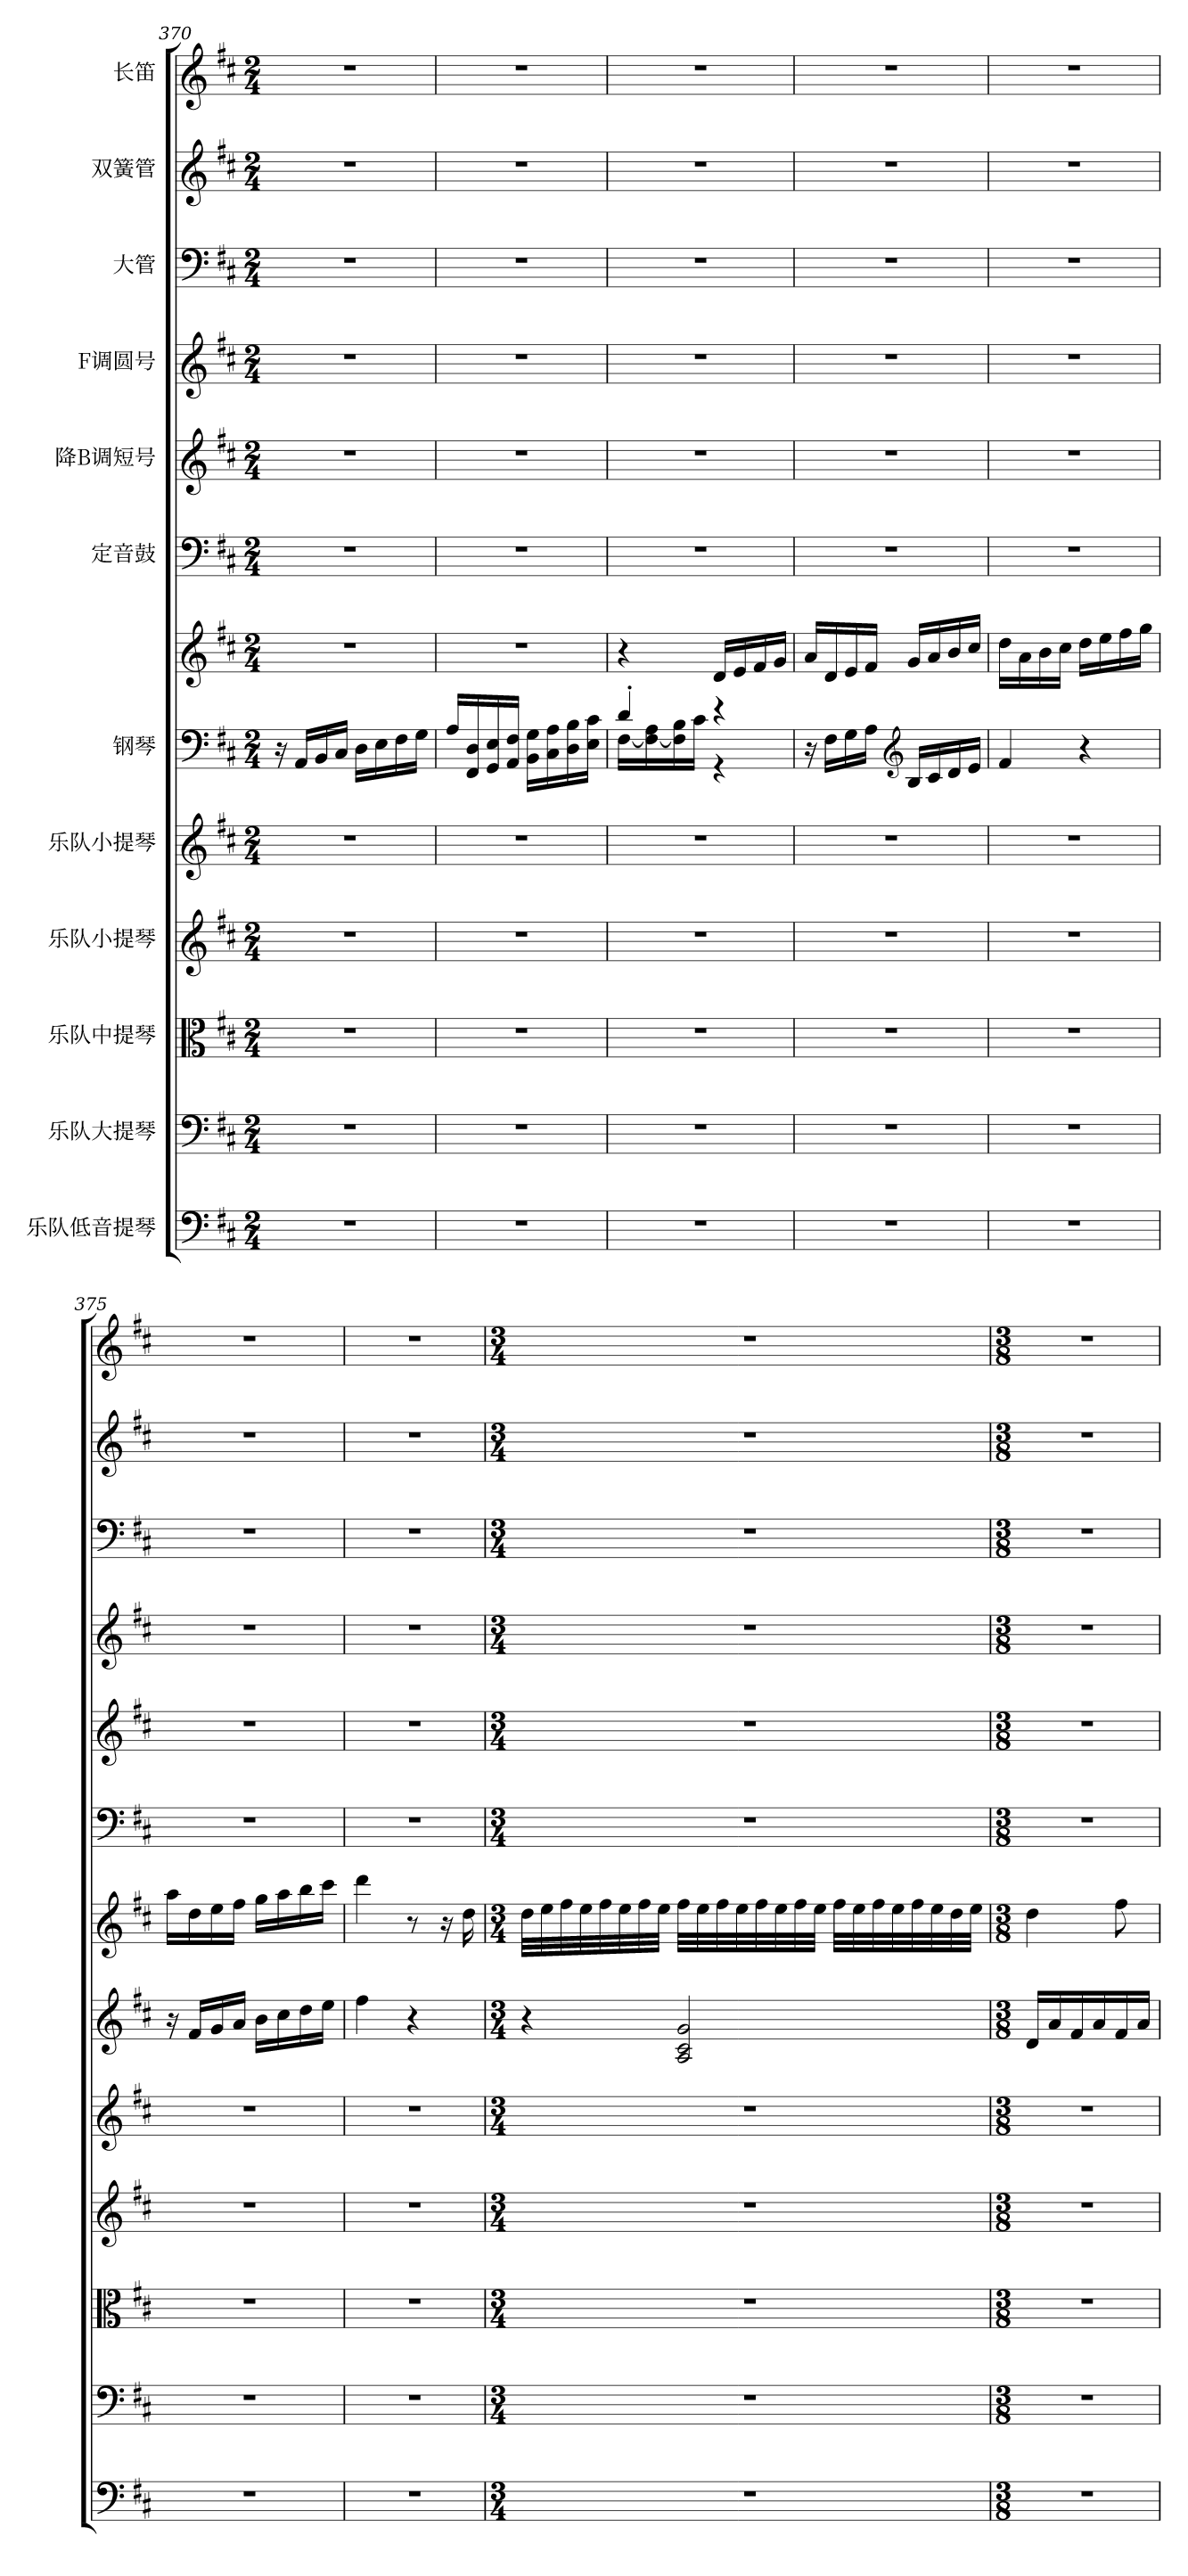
**kern	**kern	**kern	**kern	**kern	**kern	**kern	**kern	**kern	**kern	**kern	**kern	**kern
*part12	*part11	*part10	*part9	*part8	*part7	*part7	*part6	*part5	*part4	*part3	*part2	*part1
*staff13	*staff12	*staff11	*staff10	*staff9	*staff8	*staff7	*staff6	*staff5	*staff4	*staff3	*staff2	*staff1
*I"乐队低音提琴	*I"乐队大提琴	*I"乐队中提琴	*I"乐队小提琴	*I"乐队小提琴	*I"钢琴	*	*I"定音鼓	*I"降B调短号	*I"F调圆号	*I"大管	*I"双簧管	*I"长笛
*clefF4	*clefF4	*clefC3	*clefG2	*clefG2	*clefF4	*clefG2	*clefF4	*clefG2	*clefG2	*clefF4	*clefG2	*clefG2
*ITrd7c12	*	*	*	*	*	*	*	*ITrd1c2	*ITrd4c7	*	*	*
*k[f#c#]	*k[f#c#]	*k[f#c#]	*k[f#c#]	*k[f#c#]	*k[f#c#]	*k[f#c#]	*k[f#c#]	*k[]	*k[f#]	*k[f#c#]	*k[f#c#]	*k[f#c#]
*M2/4	*M2/4	*M2/4	*M2/4	*M2/4	*M2/4	*M2/4	*M2/4	*M2/4	*M2/4	*M2/4	*M2/4	*M2/4
=370	=370	=370	=370	=370	=370	=370	=370	=370	=370	=370	=370	=370
2r	2r	2r	2r	2r	16r	2r	2r	2r	2r	2r	2r	2r
.	.	.	.	.	16AA/LL	.	.	.	.	.	.	.
.	.	.	.	.	16BB/	.	.	.	.	.	.	.
.	.	.	.	.	16C#/JJ	.	.	.	.	.	.	.
.	.	.	.	.	16D\LL	.	.	.	.	.	.	.
.	.	.	.	.	16E\	.	.	.	.	.	.	.
.	.	.	.	.	16F#\	.	.	.	.	.	.	.
.	.	.	.	.	16G\JJ	.	.	.	.	.	.	.
=371	=371	=371	=371	=371	=371	=371	=371	=371	=371	=371	=371	=371
2r	2r	2r	2r	2r	16A/LL	2r	2r	2r	2r	2r	2r	2r
.	.	.	.	.	16FF#/ 16D/	.	.	.	.	.	.	.
.	.	.	.	.	16GG/ 16E/	.	.	.	.	.	.	.
.	.	.	.	.	16AA/ 16F#/JJ	.	.	.	.	.	.	.
.	.	.	.	.	16BB\ 16G\LL	.	.	.	.	.	.	.
.	.	.	.	.	16C#\ 16A\	.	.	.	.	.	.	.
.	.	.	.	.	16D\ 16B\	.	.	.	.	.	.	.
.	.	.	.	.	16E\ 16c#\JJ	.	.	.	.	.	.	.
=372	=372	=372	=372	=372	=372	=372	=372	=372	=372	=372	=372	=372
*	*	*	*	*	*^	*	*	*	*	*	*	*
2r	2r	2r	2r	2r	4d'/	[16F#\LL	4r	2r	2r	2r	2r	2r	2r
.	.	.	.	.	.	16F#\_ 16A\	.	.	.	.	.	.	.
.	.	.	.	.	.	16F#\] 16B\	.	.	.	.	.	.	.
.	.	.	.	.	.	16c#\JJ	.	.	.	.	.	.	.
.	.	.	.	.	4r	4r	16d/LL	.	.	.	.	.	.
.	.	.	.	.	.	.	16e/	.	.	.	.	.	.
.	.	.	.	.	.	.	16f#/	.	.	.	.	.	.
.	.	.	.	.	.	.	16g/JJ	.	.	.	.	.	.
*	*	*	*	*	*v	*v	*	*	*	*	*	*	*
!!LO:PB:g=z
=373	=373	=373	=373	=373	=373	=373	=373	=373	=373	=373	=373	=373
2r	2r	2r	2r	2r	16r	16a/LL	2r	2r	2r	2r	2r	2r
.	.	.	.	.	16F#\LL	16d/	.	.	.	.	.	.
.	.	.	.	.	16G\	16e/	.	.	.	.	.	.
.	.	.	.	.	16A\JJ	16f#/JJ	.	.	.	.	.	.
*	*	*	*	*	*clefG2	*	*	*	*	*	*	*
.	.	.	.	.	16B/LL	16g/LL	.	.	.	.	.	.
.	.	.	.	.	16c#/	16a/	.	.	.	.	.	.
.	.	.	.	.	16d/	16b/	.	.	.	.	.	.
.	.	.	.	.	16e/JJ	16cc#/JJ	.	.	.	.	.	.
=374	=374	=374	=374	=374	=374	=374	=374	=374	=374	=374	=374	=374
2r	2r	2r	2r	2r	4f#/	16dd\LL	2r	2r	2r	2r	2r	2r
.	.	.	.	.	.	16a\	.	.	.	.	.	.
.	.	.	.	.	.	16b\	.	.	.	.	.	.
.	.	.	.	.	.	16cc#\JJ	.	.	.	.	.	.
.	.	.	.	.	4r	16dd\LL	.	.	.	.	.	.
.	.	.	.	.	.	16ee\	.	.	.	.	.	.
.	.	.	.	.	.	16ff#\	.	.	.	.	.	.
.	.	.	.	.	.	16gg\JJ	.	.	.	.	.	.
=375	=375	=375	=375	=375	=375	=375	=375	=375	=375	=375	=375	=375
2r	2r	2r	2r	2r	16r	16aa\LL	2r	2r	2r	2r	2r	2r
.	.	.	.	.	16f#/LL	16dd\	.	.	.	.	.	.
.	.	.	.	.	16g/	16ee\	.	.	.	.	.	.
.	.	.	.	.	16a/JJ	16ff#\JJ	.	.	.	.	.	.
.	.	.	.	.	16b\LL	16gg\LL	.	.	.	.	.	.
.	.	.	.	.	16cc#\	16aa\	.	.	.	.	.	.
.	.	.	.	.	16dd\	16bb\	.	.	.	.	.	.
.	.	.	.	.	16ee\JJ	16ccc#\JJ	.	.	.	.	.	.
=376	=376	=376	=376	=376	=376	=376	=376	=376	=376	=376	=376	=376
2r	2r	2r	2r	2r	4ff#\	4ddd\	2r	2r	2r	2r	2r	2r
.	.	.	.	.	4r	8r	.	.	.	.	.	.
.	.	.	.	.	.	16r	.	.	.	.	.	.
.	.	.	.	.	.	16dd\	.	.	.	.	.	.
!!LO:PB:g=z
=377	=377	=377	=377	=377	=377	=377	=377	=377	=377	=377	=377	=377
*M3/4	*M3/4	*M3/4	*M3/4	*M3/4	*M3/4	*M3/4	*M3/4	*M3/4	*M3/4	*M3/4	*M3/4	*M3/4
2.r	2.r	2.r	2.r	2.r	4r	32dd\LLL	2.r	2.r	2.r	2.r	2.r	2.r
.	.	.	.	.	.	32ee\	.	.	.	.	.	.
.	.	.	.	.	.	32ff#\	.	.	.	.	.	.
.	.	.	.	.	.	32ee\	.	.	.	.	.	.
.	.	.	.	.	.	32ff#\	.	.	.	.	.	.
.	.	.	.	.	.	32ee\	.	.	.	.	.	.
.	.	.	.	.	.	32ff#\	.	.	.	.	.	.
.	.	.	.	.	.	32ee\JJJ	.	.	.	.	.	.
.	.	.	.	.	2A/ 2c#/ 2g/	32ff#\LLL	.	.	.	.	.	.
.	.	.	.	.	.	32ee\	.	.	.	.	.	.
.	.	.	.	.	.	32ff#\	.	.	.	.	.	.
.	.	.	.	.	.	32ee\	.	.	.	.	.	.
.	.	.	.	.	.	32ff#\	.	.	.	.	.	.
.	.	.	.	.	.	32ee\	.	.	.	.	.	.
.	.	.	.	.	.	32ff#\	.	.	.	.	.	.
.	.	.	.	.	.	32ee\JJJ	.	.	.	.	.	.
.	.	.	.	.	.	32ff#\LLL	.	.	.	.	.	.
.	.	.	.	.	.	32ee\	.	.	.	.	.	.
.	.	.	.	.	.	32ff#\	.	.	.	.	.	.
.	.	.	.	.	.	32ee\	.	.	.	.	.	.
.	.	.	.	.	.	32ff#\	.	.	.	.	.	.
.	.	.	.	.	.	32ee\	.	.	.	.	.	.
.	.	.	.	.	.	32dd\	.	.	.	.	.	.
.	.	.	.	.	.	32ee\JJJ	.	.	.	.	.	.
=378	=378	=378	=378	=378	=378	=378	=378	=378	=378	=378	=378	=378
*M3/8	*M3/8	*M3/8	*M3/8	*M3/8	*M3/8	*M3/8	*M3/8	*M3/8	*M3/8	*M3/8	*M3/8	*M3/8
4.r	4.r	4.r	4.r	4.r	16d/LL	4dd\	4.r	4.r	4.r	4.r	4.r	4.r
.	.	.	.	.	16a/	.	.	.	.	.	.	.
.	.	.	.	.	16f#/	.	.	.	.	.	.	.
.	.	.	.	.	16a/	.	.	.	.	.	.	.
.	.	.	.	.	16f#/	8ff#\	.	.	.	.	.	.
.	.	.	.	.	16a/JJ	.	.	.	.	.	.	.
=	=	=	=	=	=	=	=	=	=	=	=	=
*-	*-	*-	*-	*-	*-	*-	*-	*-	*-	*-	*-	*-
